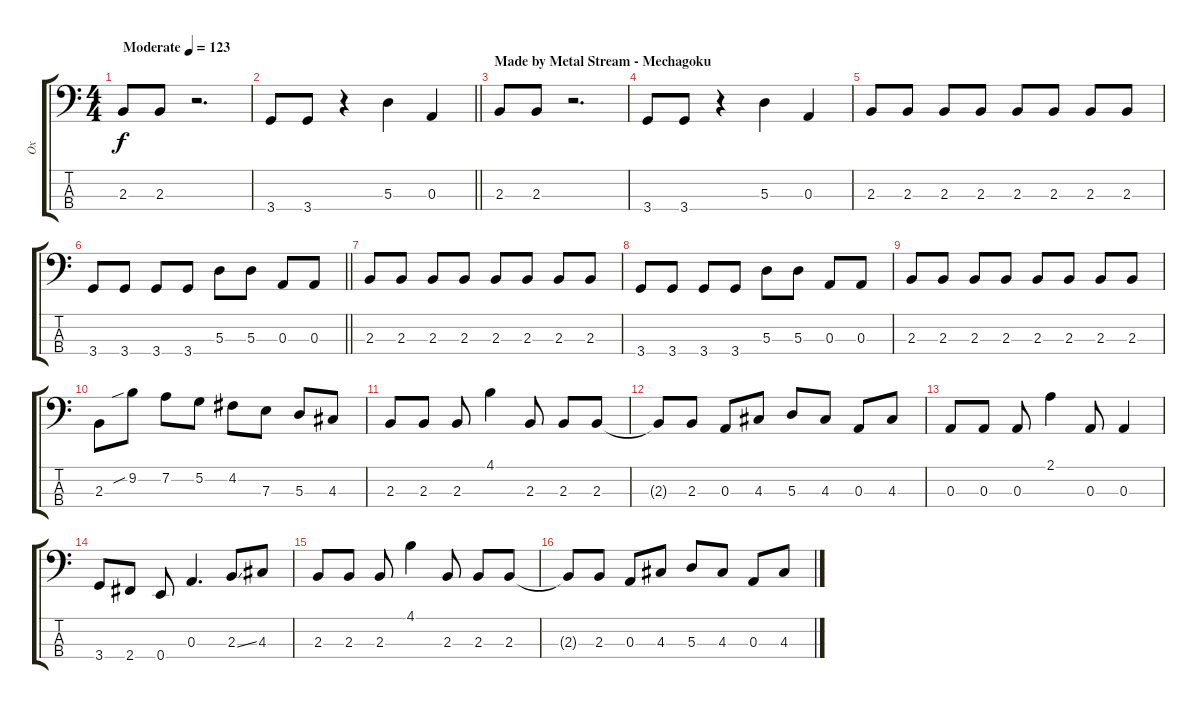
\track ("Ox" "Ox") {instrument electricbasspick}
\staff {score tabs}
\tuning (G2 D2 A1 E1) {hide}
\ts (4 4)
\tempo (123 "Moderate")
\clef f4
\ks c
2.3.8{dy f instrument electricbasspick} 2.3.8 r.2{d} |
\barLineRight lightlight
3.4.8 3.4.8 r.4 5.3.4 0.3.4 |
\section ("" "Made by Metal Stream - Mechagoku")
2.3.8 2.3.8 r.2{d} |
3.4.8 3.4.8 r.4 5.3.4 0.3.4 |
2.3.8 2.3.8 2.3.8 2.3.8 2.3.8 2.3.8 2.3.8 2.3.8 |
\barLineRight lightlight
3.4.8 3.4.8 3.4.8 3.4.8 5.3.8 5.3.8 0.3.8 0.3.8 |
2.3.8 2.3.8 2.3.8 2.3.8 2.3.8 2.3.8 2.3.8 2.3.8 |
3.4.8 3.4.8 3.4.8 3.4.8 5.3.8 5.3.8 0.3.8 0.3.8 |
2.3.8 2.3.8 2.3.8 2.3.8 2.3.8 2.3.8 2.3.8 2.3.8 |
2.3.8 9.2{sib}.8 7.2.8 5.2.8 4.2.8 7.3.8 5.3.8 4.3.8 |
2.3.8 2.3.8 2.3.8 4.1.4 2.3.8 2.3.8 2.3.8 |
2.3{t}.8 2.3.8 0.3.8 4.3.8 5.3.8 4.3.8 0.3.8 4.3.8 |
0.3.8 0.3.8 0.3.8 2.1.4 0.3.8 0.3.4 |
3.4.8 2.4.8 0.4.8 0.3.4{d} 2.3{ss}.8 4.3.8 |
2.3.8 2.3.8 2.3.8 4.1.4 2.3.8 2.3.8 2.3.8 |
2.3{t}.8 2.3.8 0.3.8 4.3.8 5.3.8 4.3.8 0.3.8 4.3.8
